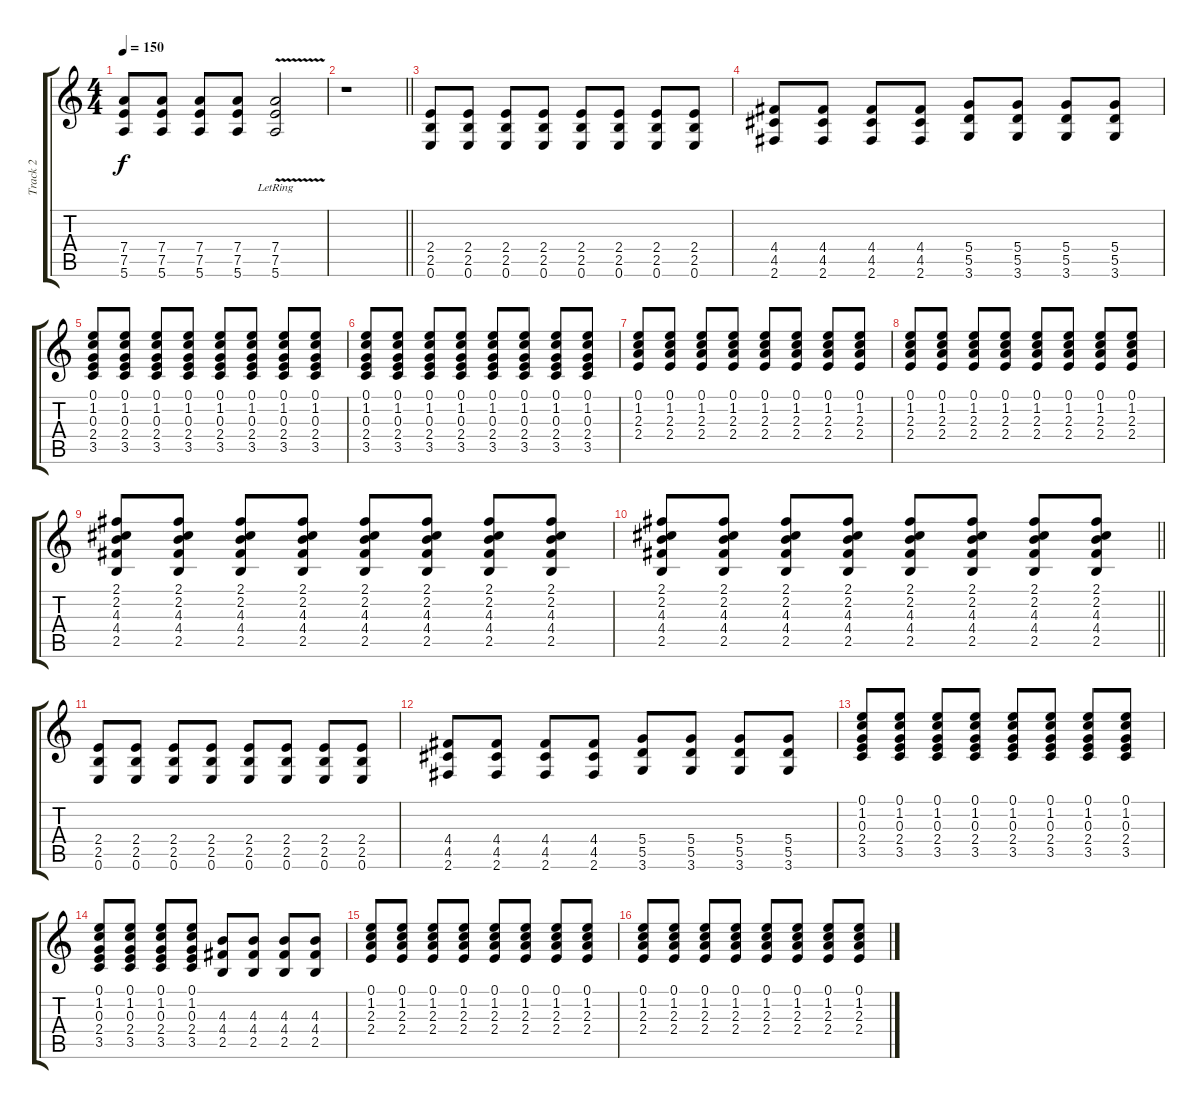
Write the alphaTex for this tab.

\track ("Track 2" "Track 2") {instrument distortionguitar}
\staff {score tabs}
\tuning (E4 B3 G3 D3 A2 E2) {hide}
\ts (4 4)
\tempo 150
\clef g2
\ks c
(7.4 7.5 5.6).8{dy f} (7.4 7.5 5.6).8 (7.4 7.5 5.6).8 (7.4 7.5 5.6).8 (7.4{v lr} 7.5 5.6).2 |
\barLineRight lightlight
r.1 |
(2.4 2.5 0.6).8 (2.4 2.5 0.6).8 (2.4 2.5 0.6).8 (2.4 2.5 0.6).8 (2.4 2.5 0.6).8 (2.4 2.5 0.6).8 (2.4 2.5 0.6).8 (2.4 2.5 0.6).8 |
(4.4 4.5 2.6).8 (4.4 4.5 2.6).8 (4.4 4.5 2.6).8 (4.4 4.5 2.6).8 (5.4 5.5 3.6).8 (5.4 5.5 3.6).8 (5.4 5.5 3.6).8 (5.4 5.5 3.6).8 |
(0.1 1.2 0.3 2.4 3.5).8 (0.1 1.2 0.3 2.4 3.5).8 (0.1 1.2 0.3 2.4 3.5).8 (0.1 1.2 0.3 2.4 3.5).8 (0.1 1.2 0.3 2.4 3.5).8 (0.1 1.2 0.3 2.4 3.5).8 (0.1 1.2 0.3 2.4 3.5).8 (0.1 1.2 0.3 2.4 3.5).8 |
(0.1 1.2 0.3 2.4 3.5).8 (0.1 1.2 0.3 2.4 3.5).8 (0.1 1.2 0.3 2.4 3.5).8 (0.1 1.2 0.3 2.4 3.5).8 (0.1 1.2 0.3 2.4 3.5).8 (0.1 1.2 0.3 2.4 3.5).8 (0.1 1.2 0.3 2.4 3.5).8 (0.1 1.2 0.3 2.4 3.5).8 |
(0.1 1.2 2.3 2.4).8 (0.1 1.2 2.3 2.4).8 (0.1 1.2 2.3 2.4).8 (0.1 1.2 2.3 2.4).8 (0.1 1.2 2.3 2.4).8 (0.1 1.2 2.3 2.4).8 (0.1 1.2 2.3 2.4).8 (0.1 1.2 2.3 2.4).8 |
(0.1 1.2 2.3 2.4).8 (0.1 1.2 2.3 2.4).8 (0.1 1.2 2.3 2.4).8 (0.1 1.2 2.3 2.4).8 (0.1 1.2 2.3 2.4).8 (0.1 1.2 2.3 2.4).8 (0.1 1.2 2.3 2.4).8 (0.1 1.2 2.3 2.4).8 |
(2.1 2.2 4.3 4.4 2.5).8 (2.1 2.2 4.3 4.4 2.5).8 (2.1 2.2 4.3 4.4 2.5).8 (2.1 2.2 4.3 4.4 2.5).8 (2.1 2.2 4.3 4.4 2.5).8 (2.1 2.2 4.3 4.4 2.5).8 (2.1 2.2 4.3 4.4 2.5).8 (2.1 2.2 4.3 4.4 2.5).8 |
\barLineRight lightlight
(2.1 2.2 4.3 4.4 2.5).8 (2.1 2.2 4.3 4.4 2.5).8 (2.1 2.2 4.3 4.4 2.5).8 (2.1 2.2 4.3 4.4 2.5).8 (2.1 2.2 4.3 4.4 2.5).8 (2.1 2.2 4.3 4.4 2.5).8 (2.1 2.2 4.3 4.4 2.5).8 (2.1 2.2 4.3 4.4 2.5).8 |
(2.4 2.5 0.6).8 (2.4 2.5 0.6).8 (2.4 2.5 0.6).8 (2.4 2.5 0.6).8 (2.4 2.5 0.6).8 (2.4 2.5 0.6).8 (2.4 2.5 0.6).8 (2.4 2.5 0.6).8 |
(4.4 4.5 2.6).8 (4.4 4.5 2.6).8 (4.4 4.5 2.6).8 (4.4 4.5 2.6).8 (5.4 5.5 3.6).8 (5.4 5.5 3.6).8 (5.4 5.5 3.6).8 (5.4 5.5 3.6).8 |
(0.1 1.2 0.3 2.4 3.5).8 (0.1 1.2 0.3 2.4 3.5).8 (0.1 1.2 0.3 2.4 3.5).8 (0.1 1.2 0.3 2.4 3.5).8 (0.1 1.2 0.3 2.4 3.5).8 (0.1 1.2 0.3 2.4 3.5).8 (0.1 1.2 0.3 2.4 3.5).8 (0.1 1.2 0.3 2.4 3.5).8 |
(0.1 1.2 0.3 2.4 3.5).8 (0.1 1.2 0.3 2.4 3.5).8 (0.1 1.2 0.3 2.4 3.5).8 (0.1 1.2 0.3 2.4 3.5).8 (4.3 4.4 2.5).8 (4.3 4.4 2.5).8 (4.3 4.4 2.5).8 (4.3 4.4 2.5).8 |
(0.1 1.2 2.3 2.4).8 (0.1 1.2 2.3 2.4).8 (0.1 1.2 2.3 2.4).8 (0.1 1.2 2.3 2.4).8 (0.1 1.2 2.3 2.4).8 (0.1 1.2 2.3 2.4).8 (0.1 1.2 2.3 2.4).8 (0.1 1.2 2.3 2.4).8 |
(0.1 1.2 2.3 2.4).8 (0.1 1.2 2.3 2.4).8 (0.1 1.2 2.3 2.4).8 (0.1 1.2 2.3 2.4).8 (0.1 1.2 2.3 2.4).8 (0.1 1.2 2.3 2.4).8 (0.1 1.2 2.3 2.4).8 (0.1 1.2 2.3 2.4).8
